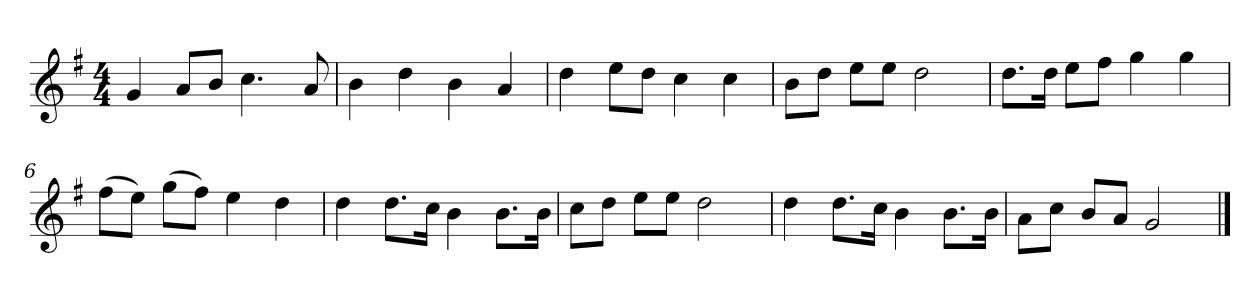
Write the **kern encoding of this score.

**kern
*part1
*staff1
*k[f#]
*M4/4
*MM120
=1
4g
8aL
8bJ
4.cc
8a
=2
4b
4dd
4b
4a
=3
4dd
8eeL
8ddJ
4cc
4cc
=4
8bL
8ddJ
8eeL
8eeJ
2dd
=5
8.ddL
16ddJk
8eeL
8ff#J
4gg
4gg
=6
(8ff#L
8eeJ)
(8ggL
8ff#J)
4ee
4dd
=7
4dd
8.ddL
16ccJk
4b
8.bL
16bJk
=8
8ccL
8ddJ
8eeL
8eeJ
2dd
=9
4dd
8.ddL
16ccJk
4b
8.bL
16bJk
=10
8aL
8ccJ
8bL
8aJ
2g
==
*-
